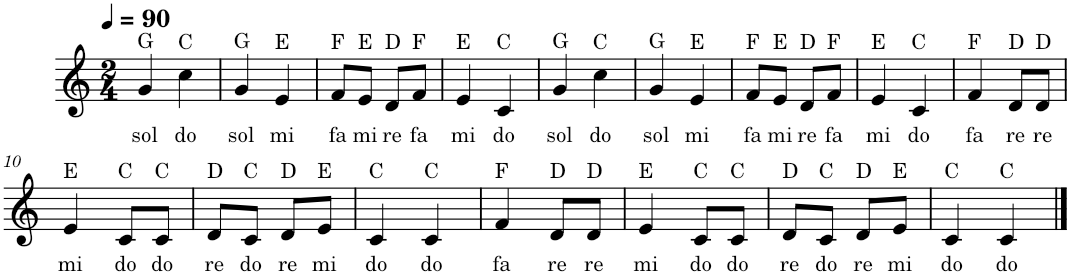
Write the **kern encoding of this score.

**kern	**text
*part1	*part1
*staff1	*staff1
*I"Piano	*
*I'Pno.	*
*clefG2	*
*k[]	*
*M2/4	*
*MM90	*
=1	=1
!LO:TX:a:t=G	!
!	!LO:LY:b
4g/	sol
!LO:TX:a:t=C	!
!	!LO:LY:b
4cc\	do
=2	=2
!LO:TX:a:t=G	!
!	!LO:LY:b
4g/	sol
!LO:TX:a:t=E	!
!	!LO:LY:b
4e/	mi
=3	=3
!LO:TX:a:t=F	!
!	!LO:LY:b
8f/L	fa
!LO:TX:a:t=E	!
!	!LO:LY:b
8e/J	mi
!LO:TX:a:t=D	!
!	!LO:LY:b
8d/L	re
!LO:TX:a:t=F	!
!	!LO:LY:b
8f/J	fa
=4	=4
!LO:TX:a:t=E	!
!	!LO:LY:b
4e/	mi
!LO:TX:a:t=C	!
!	!LO:LY:b
4c/	do
=5	=5
!LO:TX:a:t=G	!
!	!LO:LY:b
4g/	sol
!LO:TX:a:t=C	!
!	!LO:LY:b
4cc\	do
=6	=6
!LO:TX:a:t=G	!
!	!LO:LY:b
4g/	sol
!LO:TX:a:t=E	!
!	!LO:LY:b
4e/	mi
=7	=7
!LO:TX:a:t=F	!
!	!LO:LY:b
8f/L	fa
!LO:TX:a:t=E	!
!	!LO:LY:b
8e/J	mi
!LO:TX:a:t=D	!
!	!LO:LY:b
8d/L	re
!LO:TX:a:t=F	!
!	!LO:LY:b
8f/J	fa
=8	=8
!LO:TX:a:t=E	!
!	!LO:LY:b
4e/	mi
!LO:TX:a:t=C	!
!	!LO:LY:b
4c/	do
=9	=9
!LO:TX:a:t=F	!
!	!LO:LY:b
4f/	fa
!LO:TX:a:t=D	!
!	!LO:LY:b
8d/L	re
!LO:TX:a:t=D	!
!	!LO:LY:b
8d/J	re
!!LO:LB:g=z
=10	=10
!LO:TX:a:t=E	!
!	!LO:LY:b
4e/	mi
!LO:TX:a:t=C	!
!	!LO:LY:b
8c/L	do
!LO:TX:a:t=C	!
!	!LO:LY:b
8c/J	do
=11	=11
!LO:TX:a:t=D	!
!	!LO:LY:b
8d/L	re
!LO:TX:a:t=C	!
!	!LO:LY:b
8c/J	do
!LO:TX:a:t=D	!
!	!LO:LY:b
8d/L	re
!LO:TX:a:t=E	!
!	!LO:LY:b
8e/J	mi
=12	=12
!LO:TX:a:t=C	!
!	!LO:LY:b
4c/	do
!LO:TX:a:t=C	!
!	!LO:LY:b
4c/	do
=13	=13
!LO:TX:a:t=F	!
!	!LO:LY:b
4f/	fa
!LO:TX:a:t=D	!
!	!LO:LY:b
8d/L	re
!LO:TX:a:t=D	!
!	!LO:LY:b
8d/J	re
=14	=14
!LO:TX:a:t=E	!
!	!LO:LY:b
4e/	mi
!LO:TX:a:t=C	!
!	!LO:LY:b
8c/L	do
!LO:TX:a:t=C	!
!	!LO:LY:b
8c/J	do
=15	=15
!LO:TX:a:t=D	!
!	!LO:LY:b
8d/L	re
!LO:TX:a:t=C	!
!	!LO:LY:b
8c/J	do
!LO:TX:a:t=D	!
!	!LO:LY:b
8d/L	re
!LO:TX:a:t=E	!
!	!LO:LY:b
8e/J	mi
=16	=16
!LO:TX:a:t=C	!
!	!LO:LY:b
4c/	do
!LO:TX:a:t=C	!
!	!LO:LY:b
4c/	do
==	==
*-	*-
